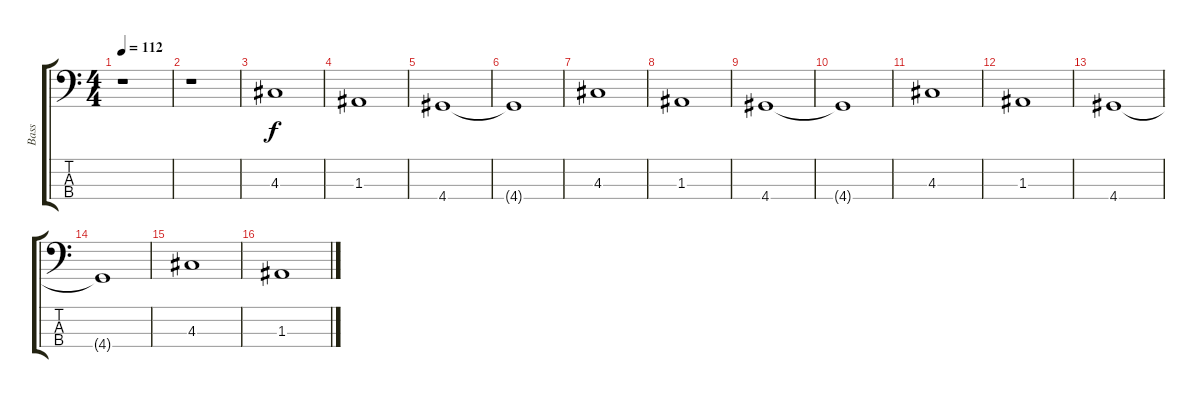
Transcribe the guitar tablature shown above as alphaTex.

\track ("Bass" "Bass") {instrument fretlessbass}
\staff {score tabs}
\tuning (G2 D2 A1 E1) {hide}
\ts (4 4)
\tempo 112
\clef f4
\ks c
r.1{dy f} |
r.1 |
4.3.1 |
1.3.1 |
4.4.1 |
4.4{t}.1 |
4.3.1 |
1.3.1 |
4.4.1 |
4.4{t}.1 |
4.3.1 |
1.3.1 |
4.4.1 |
4.4{t}.1 |
4.3.1 |
1.3.1
